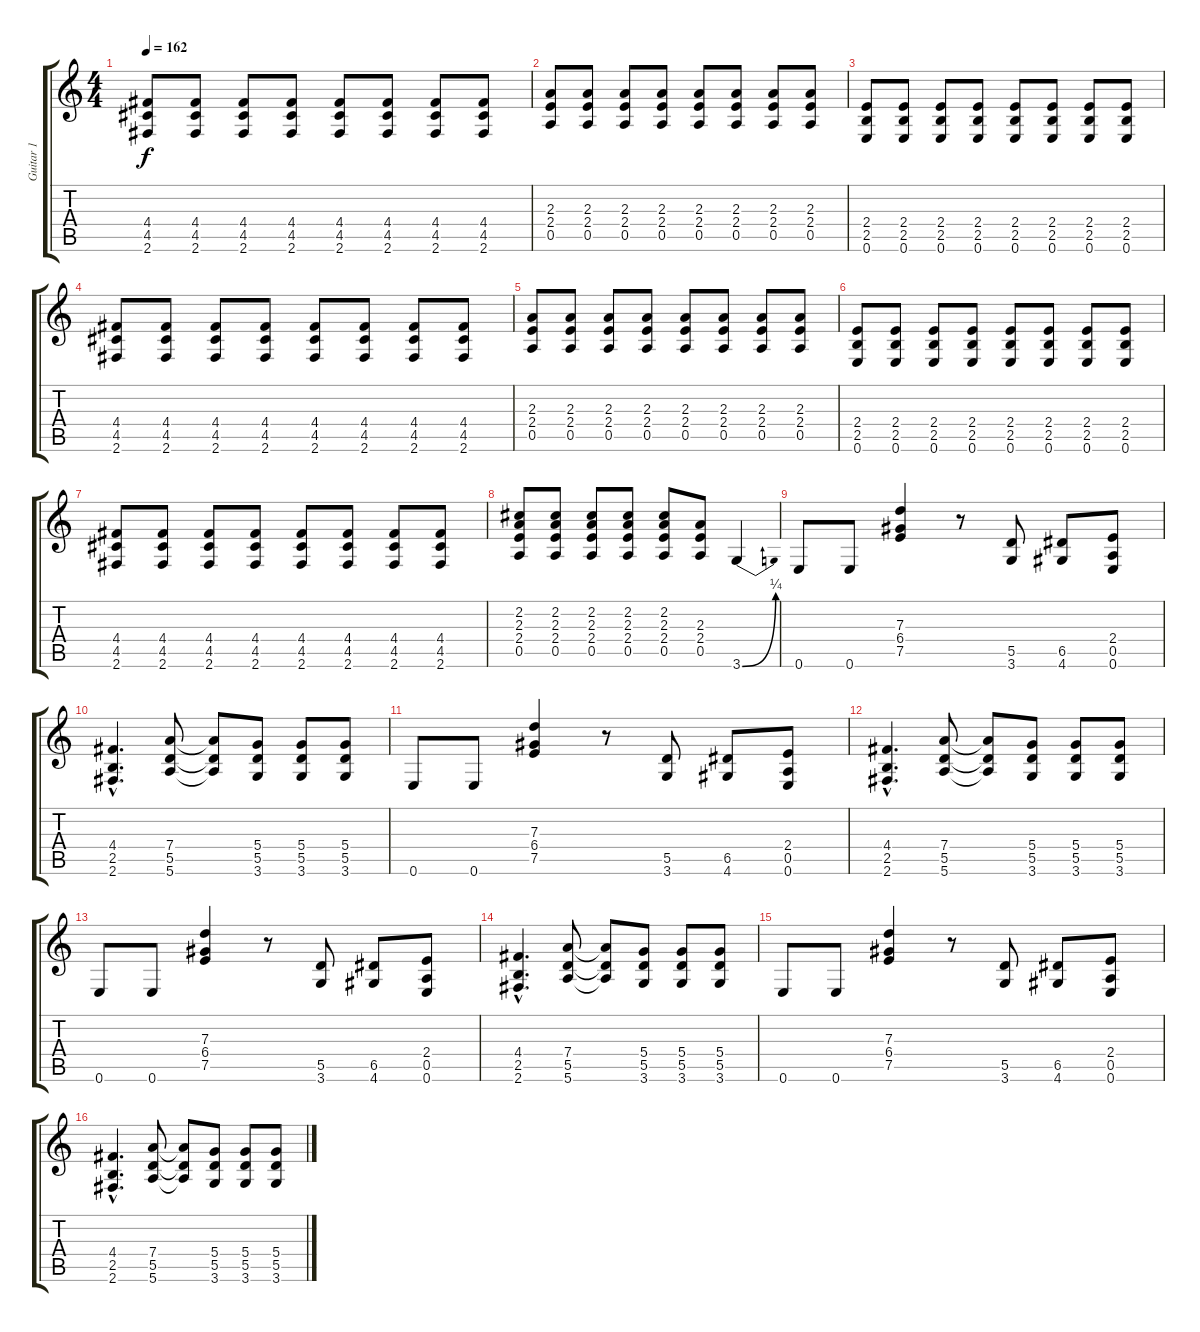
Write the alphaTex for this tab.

\track ("Guitar 1" "Guitar 1") {instrument distortionguitar}
\staff {score tabs}
\tuning (E4 B3 G3 D3 A2 E2) {hide}
\ts (4 4)
\tempo 162
\clef g2
\ks c
(4.4 4.5 2.6).8{dy f} (4.4 4.5 2.6).8 (4.4 4.5 2.6).8 (4.4 4.5 2.6).8 (4.4 4.5 2.6).8 (4.4 4.5 2.6).8 (4.4 4.5 2.6).8 (4.4 4.5 2.6).8 |
(2.3 2.4 0.5).8 (2.3 2.4 0.5).8 (2.3 2.4 0.5).8 (2.3 2.4 0.5).8 (2.3 2.4 0.5).8 (2.3 2.4 0.5).8 (2.3 2.4 0.5).8 (2.3 2.4 0.5).8 |
(2.4 2.5 0.6).8 (2.4 2.5 0.6).8 (2.4 2.5 0.6).8 (2.4 2.5 0.6).8 (2.4 2.5 0.6).8 (2.4 2.5 0.6).8 (2.4 2.5 0.6).8 (2.4 2.5 0.6).8 |
(4.4 4.5 2.6).8 (4.4 4.5 2.6).8 (4.4 4.5 2.6).8 (4.4 4.5 2.6).8 (4.4 4.5 2.6).8 (4.4 4.5 2.6).8 (4.4 4.5 2.6).8 (4.4 4.5 2.6).8 |
(2.3 2.4 0.5).8 (2.3 2.4 0.5).8 (2.3 2.4 0.5).8 (2.3 2.4 0.5).8 (2.3 2.4 0.5).8 (2.3 2.4 0.5).8 (2.3 2.4 0.5).8 (2.3 2.4 0.5).8 |
(2.4 2.5 0.6).8 (2.4 2.5 0.6).8 (2.4 2.5 0.6).8 (2.4 2.5 0.6).8 (2.4 2.5 0.6).8 (2.4 2.5 0.6).8 (2.4 2.5 0.6).8 (2.4 2.5 0.6).8 |
(4.4 4.5 2.6).8 (4.4 4.5 2.6).8 (4.4 4.5 2.6).8 (4.4 4.5 2.6).8 (4.4 4.5 2.6).8 (4.4 4.5 2.6).8 (4.4 4.5 2.6).8 (4.4 4.5 2.6).8 |
(2.2 2.3 2.4 0.5).8 (2.2 2.3 2.4 0.5).8 (2.2 2.3 2.4 0.5).8 (2.2 2.3 2.4 0.5).8 (2.2 2.3 2.4 0.5).8 (2.3 2.4 0.5).8 3.6{be (bend 0 0 60 1)}.4 |
0.6.8 0.6.8 (7.3 6.4 7.5).4 r.8 (5.5 3.6).8 (6.5 4.6).8 (2.4 0.5 0.6).8 |
(4.4{hac} 2.5{hac} 2.6{hac}).4{d} (7.4 5.5 5.6).8 (7.4{t} 5.5{t} 5.6{t}).8 (5.4 5.5 3.6).8 (5.4 5.5 3.6).8 (5.4 5.5 3.6).8 |
0.6.8 0.6.8 (7.3 6.4 7.5).4 r.8 (5.5 3.6).8 (6.5 4.6).8 (2.4 0.5 0.6).8 |
(4.4{hac} 2.5{hac} 2.6{hac}).4{d} (7.4 5.5 5.6).8 (7.4{t} 5.5{t} 5.6{t}).8 (5.4 5.5 3.6).8 (5.4 5.5 3.6).8 (5.4 5.5 3.6).8 |
0.6.8 0.6.8 (7.3 6.4 7.5).4 r.8 (5.5 3.6).8 (6.5 4.6).8 (2.4 0.5 0.6).8 |
(4.4{hac} 2.5{hac} 2.6{hac}).4{d} (7.4 5.5 5.6).8 (7.4{t} 5.5{t} 5.6{t}).8 (5.4 5.5 3.6).8 (5.4 5.5 3.6).8 (5.4 5.5 3.6).8 |
0.6.8 0.6.8 (7.3 6.4 7.5).4 r.8 (5.5 3.6).8 (6.5 4.6).8 (2.4 0.5 0.6).8 |
(4.4{hac} 2.5{hac} 2.6{hac}).4{d} (7.4 5.5 5.6).8 (7.4{t} 5.5{t} 5.6{t}).8 (5.4 5.5 3.6).8 (5.4 5.5 3.6).8 (5.4 5.5 3.6).8
